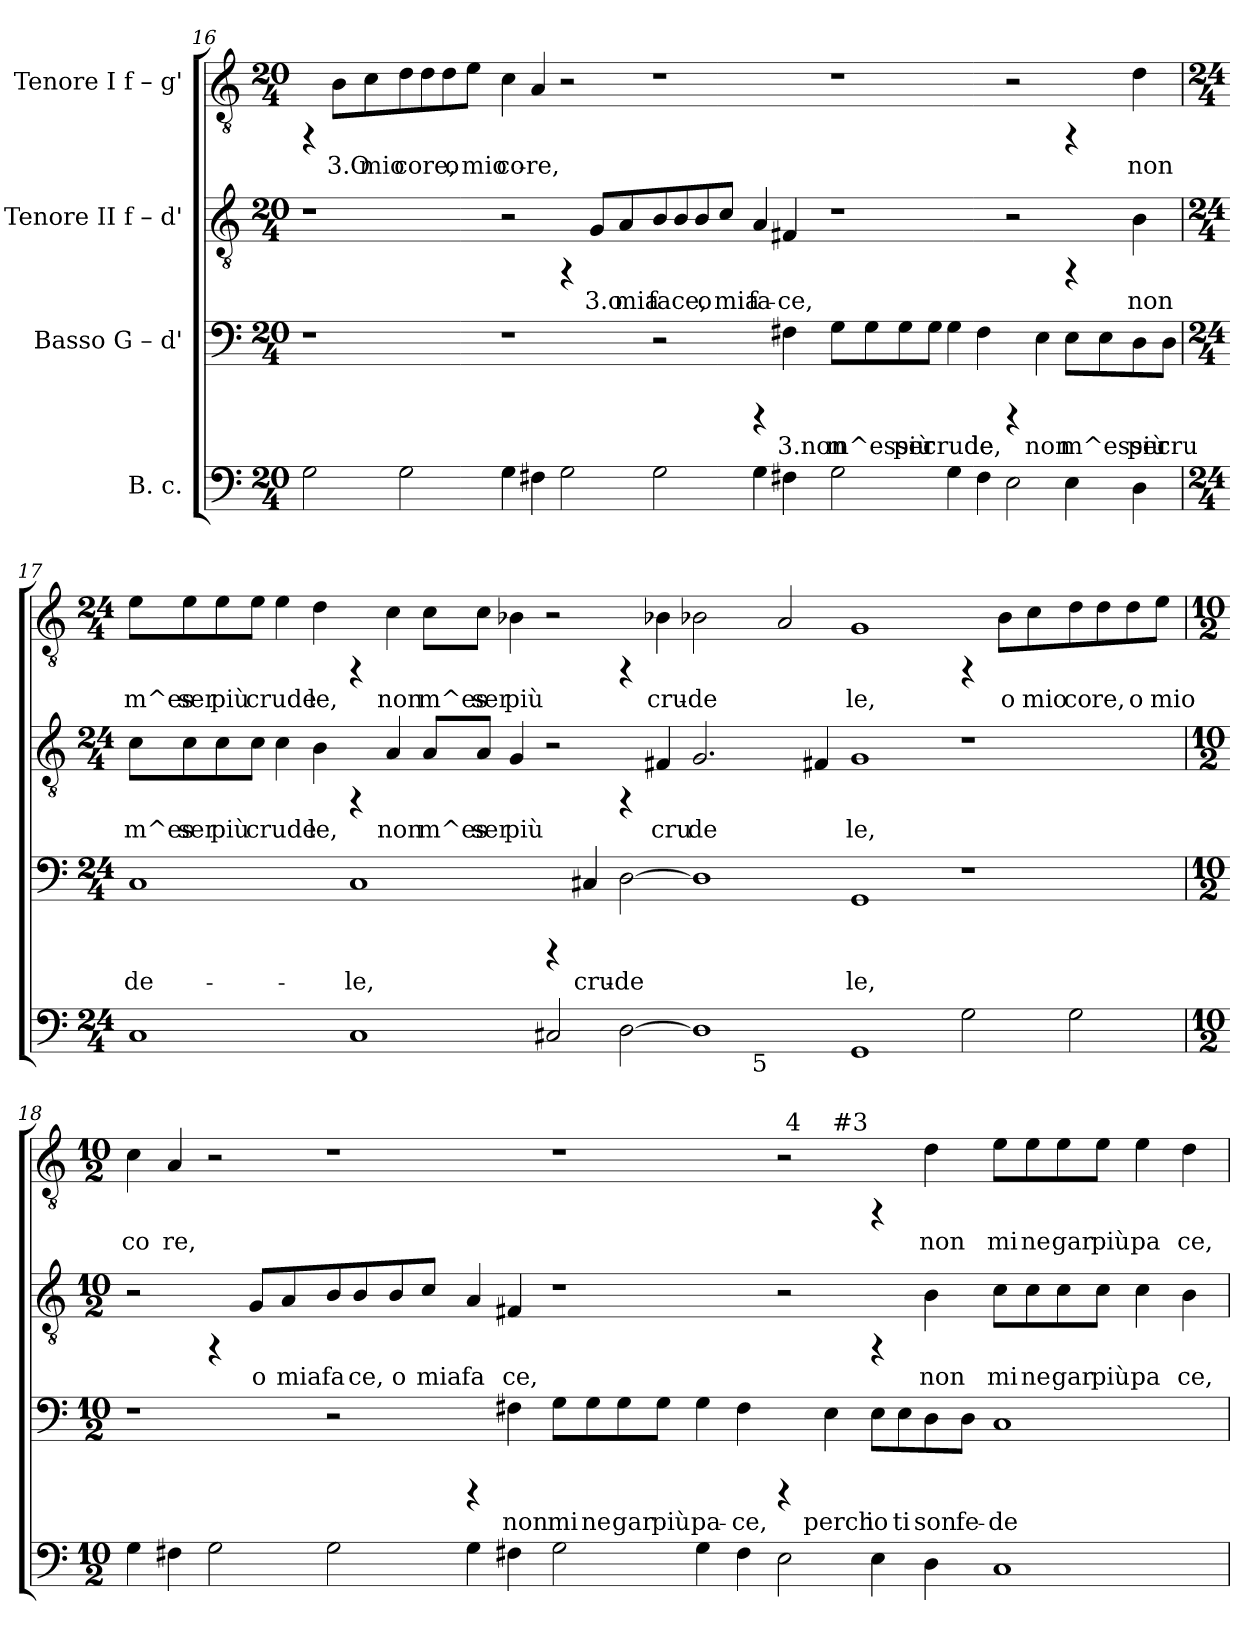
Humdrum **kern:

**kern	**kern	**text	**kern	**text	**kern	**text
*part4	*part3	*part3	*part2	*part2	*part1	*part1
*staff4	*staff3	*staff3	*staff2	*staff2	*staff1	*staff1
*I"B. c.	*I"Basso  G – d'	*	*I"Tenore II  f – d'	*	*I"Tenore I  f – g'	*
!!LO:PB:g=z
*clefF4	*clefF4	*	*clefGv2	*	*clefGv2	*
*k[]	*k[]	*	*k[]	*	*k[]	*
*C:	*C:	*	*C:	*	*C:	*
*M20/4	*M20/4	*	*M20/4	*	*M20/4	*
=16	=16	=16	=16	=16	=16	=16
2G\	1r	.	1r	.	4rFF	.
!	!	!	!	!	!	!LO:LY:b:rj
.	.	.	.	.	8B\L	3.O
!	!	!	!	!	!	!LO:LY:b:rj
.	.	.	.	.	8c\	mio
!	!	!	!	!	!	!LO:LY:b:rj
2G\	.	.	.	.	8d\	core,
!	!	!	!	!	!	!LO:LY:b:rj
.	.	.	.	.	8d\	.
!	!	!	!	!	!	!LO:LY:b:rj
.	.	.	.	.	8d\	o
!	!	!	!	!	!	!LO:LY:b:rj
.	.	.	.	.	8e\J	mio
!	!	!	!	!	!	!LO:LY:b:rj
4G\	1r	.	2r	.	4c\	co-
!	!	!	!	!	!	!LO:LY:b:rj
4F#X\	.	.	.	.	4A/	-re,
2G\	.	.	4rFF	.	2r	.
!	!	!	!	!LO:LY:b:rj	!	!
.	.	.	8G/L	3.o	.	.
!	!	!	!	!LO:LY:b:rj	!	!
.	.	.	8A/	mia	.	.
!	!	!	!	!LO:LY:b:rj	!	!
2G\	2r	.	8B/	face,	1r	.
!	!	!	!	!LO:LY:b:rj	!	!
.	.	.	8B/	.	.	.
!	!	!	!	!LO:LY:b:rj	!	!
.	.	.	8B/	o	.	.
!	!	!	!	!LO:LY:b:rj	!	!
.	.	.	8c/J	mia	.	.
!	!	!	!	!LO:LY:b:rj	!	!
4G\	4rCCC	.	4A/	fa-	.	.
!	!	!LO:LY:b:rj	!	!LO:LY:b:rj	!	!
4F#X\	4F#X\	3.non	4F#X/	-ce,	.	.
!	!	!LO:LY:b:rj	!	!	!	!
2G\	8G\L	m^esser	1r	.	1r	.
!	!	!LO:LY:b:rj	!	!	!	!
.	8G\	.	.	.	.	.
!	!	!LO:LY:b:rj	!	!	!	!
.	8G\	più	.	.	.	.
!	!	!LO:LY:b:rj	!	!	!	!
.	8G\J	crude	.	.	.	.
!	!	!LO:LY:b:rj	!	!	!	!
4G\	4G\	.	.	.	.	.
!	!	!LO:LY:b:rj	!	!	!	!
4F#\	4F#\	le,	.	.	.	.
2E\	4rCCC	.	2r	.	2r	.
!	!	!LO:LY:b:rj	!	!	!	!
.	4E\	non	.	.	.	.
!	!	!LO:LY:b:rj	!	!	!	!
4E\	8E\L	m^esser	4rFF	.	4rFF	.
!	!	!LO:LY:b:rj	!	!	!	!
.	8E\	.	.	.	.	.
!	!	!LO:LY:b:rj	!	!LO:LY:b:rj	!	!LO:LY:b:rj
4D\	8D\	più	4B\	non	4d\	non
!	!	!LO:LY:b:rj	!	!	!	!
.	8D\J	cru	.	.	.	.
!!LO:LB:g=z
=17	=17	=17	=17	=17	=17	=17
*M24/4	*M24/4	*	*M24/4	*	*M24/4	*
!	!	!LO:LY:b:rj	!	!LO:LY:b:rj	!	!LO:LY:b:rj
*^	*	*	*	*	*	*
1C	1ryy	1C	de-	8c\L	m^es	8e\L	m^es
!	!	!	!	!	!LO:LY:b:rj	!	!LO:LY:b:rj
.	.	.	.	8c\	ser	8e\	ser
!	!	!	!	!	!LO:LY:b:rj	!	!LO:LY:b:rj
.	.	.	.	8c\	più	8e\	più
!	!	!	!	!	!LO:LY:b:rj	!	!LO:LY:b:rj
.	.	.	.	8c\J	crude	8e\J	crude-
!	!	!	!	!	!LO:LY:b:rj	!	!LO:LY:b:rj
.	.	.	.	4c\	.	4e\	--
!	!	!	!	!	!LO:LY:b:rj	!	!LO:LY:b:rj
.	.	.	.	4B\	le,	4d\	-le,
!	!	!	!LO:LY:b:rj	!	!	!	!
1C	1ryy	1C	-le,	4rFF	.	4rFF	.
!	!	!	!	!	!LO:LY:b:rj	!	!LO:LY:b:rj
.	.	.	.	4A/	non	4c\	non
!	!	!	!	!	!LO:LY:b:rj	!	!LO:LY:b:rj
.	.	.	.	8A/L	m^es	8c\L	m^es
!	!	!	!	!	!LO:LY:b:rj	!	!LO:LY:b:rj
.	.	.	.	8A/J	ser	8c\J	ser
!	!	!	!	!	!LO:LY:b:rj	!	!LO:LY:b:rj
.	.	.	.	4G/	più	4B-X\	più
2C#X/	1ryy	4rCCC	.	2r	.	2r	.
!	!	!	!LO:LY:b:rj	!	!	!	!
.	.	4C#X/	cru-	.	.	.	.
!	!	!	!LO:LY:b:rj	!	!	!	!
[>2D\	.	[>2D\	-de-	4rFF	.	4rFF	.
!	!	!	!	!	!LO:LY:b:rj	!	!LO:LY:b:rj
.	.	.	.	4F#X/	cru	4B-X\	cru-
!	!	!	!LO:LY:b:rj	!	!LO:LY:b:rj	!	!LO:LY:b:rj
1D]	4ryy	1D]	--	2.G/	de	2B-X\	-de-
.	16..ryy	.	.	.	.	.	.
!	!LO:TX:b:t=5	!	!	!	!	!	!
.	1ryy	.	.	.	.	.	.
!	!	!	!	!	!	!	!LO:LY:b:rj
.	.	.	.	.	.	2A/	--
!	!	!	!	!	!LO:LY:b:rj	!	!
.	.	.	.	4F#X/	.	.	.
!	!	!	!LO:LY:b:rj	!	!LO:LY:b:rj	!	!LO:LY:b:rj
1GG	.	1GG	-le,	1G	le,	1G	-le,
.	1ryy	.	.	.	.	.	.
2G\	.	1r	.	1r	.	4rFF	.
!	!	!	!	!	!	!	!LO:LY:b:rj
.	.	.	.	.	.	8B-\L	o
.	2ryy	.	.	.	.	.	.
!	!	!	!	!	!	!	!LO:LY:b:rj
.	.	.	.	.	.	8c\	mio
!	!	!	!	!	!	!	!LO:LY:b:rj
2G\	.	.	.	.	.	8d\	co
!	!	!	!	!	!	!	!LO:LY:b:rj
.	.	.	.	.	.	8d\	re,
!	!	!	!	!	!	!	!LO:LY:b:rj
.	.	.	.	.	.	8d\	o
.	8ryy	.	.	.	.	.	.
!	!	!	!	!	!	!	!LO:LY:b:rj
.	.	.	.	.	.	8e\J	mio
.	64ryy	.	.	.	.	.	.
*v	*v	*	*	*	*	*	*
!!LO:LB:g=z
=18	=18	=18	=18	=18	=18	=18
*M10/2	*M10/2	*	*M10/2	*	*M10/2	*
*^	*	*	*	*	*	*
!	!	!	!	!	!	!	!LO:LY:b:rj
*	*	*	*	*	*	*^	*
*v	*v	*	*	*	*	*	*^	*
4G\	1r	.	2r	.	4c\	1ryy	1ryy	co
!	!	!	!	!	!	!	!	!LO:LY:b:rj
4F#X\	.	.	.	.	4A/	.	.	re,
2G\	.	.	4rFF	.	2r	.	.	.
!	!	!	!	!LO:LY:b:rj	!	!	!	!
.	.	.	8G/L	o	.	.	.	.
!	!	!	!	!LO:LY:b:rj	!	!	!	!
.	.	.	8A/	mia	.	.	.	.
!	!	!	!	!LO:LY:b:rj	!	!	!	!
2G\	2r	.	8B/	fa	1r	1ryy	1ryy	.
!	!	!	!	!LO:LY:b:rj	!	!	!	!
.	.	.	8B/	ce,	.	.	.	.
!	!	!	!	!LO:LY:b:rj	!	!	!	!
.	.	.	8B/	o	.	.	.	.
!	!	!	!	!LO:LY:b:rj	!	!	!	!
.	.	.	8c/J	mia	.	.	.	.
!	!	!	!	!LO:LY:b:rj	!	!	!	!
4G\	4rCCC	.	4A/	fa	.	.	.	.
!	!	!LO:LY:b:rj	!	!LO:LY:b:rj	!	!	!	!
4F#X\	4F#X\	non	4F#X/	ce,	.	.	.	.
!	!	!LO:LY:b:rj	!	!	!	!	!	!
2G\	8G\L	mi	1r	.	1r	1ryy	1ryy	.
!	!	!LO:LY:b:rj	!	!	!	!	!	!
.	8G\	ne	.	.	.	.	.	.
!	!	!LO:LY:b:rj	!	!	!	!	!	!
.	8G\	gar	.	.	.	.	.	.
!	!	!LO:LY:b:rj	!	!	!	!	!	!
.	8G\J	più	.	.	.	.	.	.
!	!	!LO:LY:b:rj	!	!	!	!	!	!
4G\	4G\	pa-	.	.	.	.	.	.
!	!	!LO:LY:b:rj	!	!	!	!	!	!
4F#\	4F#\	-ce,	.	.	.	.	.	.
2E\	4rCCC	.	2r	.	2r	64ryy	4ryy	.
!	!	!	!	!	!	!LO:TX:a:t=4	!	!
.	.	.	.	.	.	1ryy	.	.
!	!	!LO:LY:b:rj	!	!	!	!	!	!
.	4E\	perch	.	.	.	.	64ryy	.
!	!	!	!	!	!	!	!LO:TX:a:t=#3	!
.	.	.	.	.	.	.	1ryy	.
!	!	!LO:LY:b:rj	!	!	!	!	!	!
4E\	8E\L	io	4rFF	.	4rFF	.	.	.
!	!	!LO:LY:b:rj	!	!	!	!	!	!
.	8E\	ti	.	.	.	.	.	.
!	!	!LO:LY:b:rj	!	!LO:LY:b:rj	!	!	!	!LO:LY:b:rj
4D\	8D\	son	4B\	non	4d\	.	.	non
!	!	!LO:LY:b:rj	!	!	!	!	!	!
.	8D\J	fe-	.	.	.	.	.	.
!	!	!LO:LY:b:rj	!	!LO:LY:b:rj	!	!	!	!LO:LY:b:rj
1C	1C	-de-	8c\L	mi	8e\L	.	.	mi
.	.	.	.	.	.	2ryy	.	.
!	!	!	!	!LO:LY:b:rj	!	!	!	!LO:LY:b:rj
.	.	.	8c\	ne	8e\	.	.	ne
!	!	!	!	!LO:LY:b:rj	!	!	!	!LO:LY:b:rj
.	.	.	8c\	gar	8e\	.	.	gar
.	.	.	.	.	.	.	2ryy	.
!	!	!	!	!LO:LY:b:rj	!	!	!	!LO:LY:b:rj
.	.	.	8c\J	più	8e\J	.	.	più
!	!	!	!	!LO:LY:b:rj	!	!	!	!LO:LY:b:rj
.	.	.	4c\	pa	4e\	.	.	pa
.	.	.	.	.	.	4ryy	.	.
!	!	!	!	!LO:LY:b:rj	!	!	!	!LO:LY:b:rj
.	.	.	4B\	ce,	4d\	.	.	ce,
.	.	.	.	.	.	8...ryy	8...ryy	.
*	*	*	*	*	*v	*v	*v	*
=	=	=	=	=	=	=
*-	*-	*-	*-	*-	*-	*-
